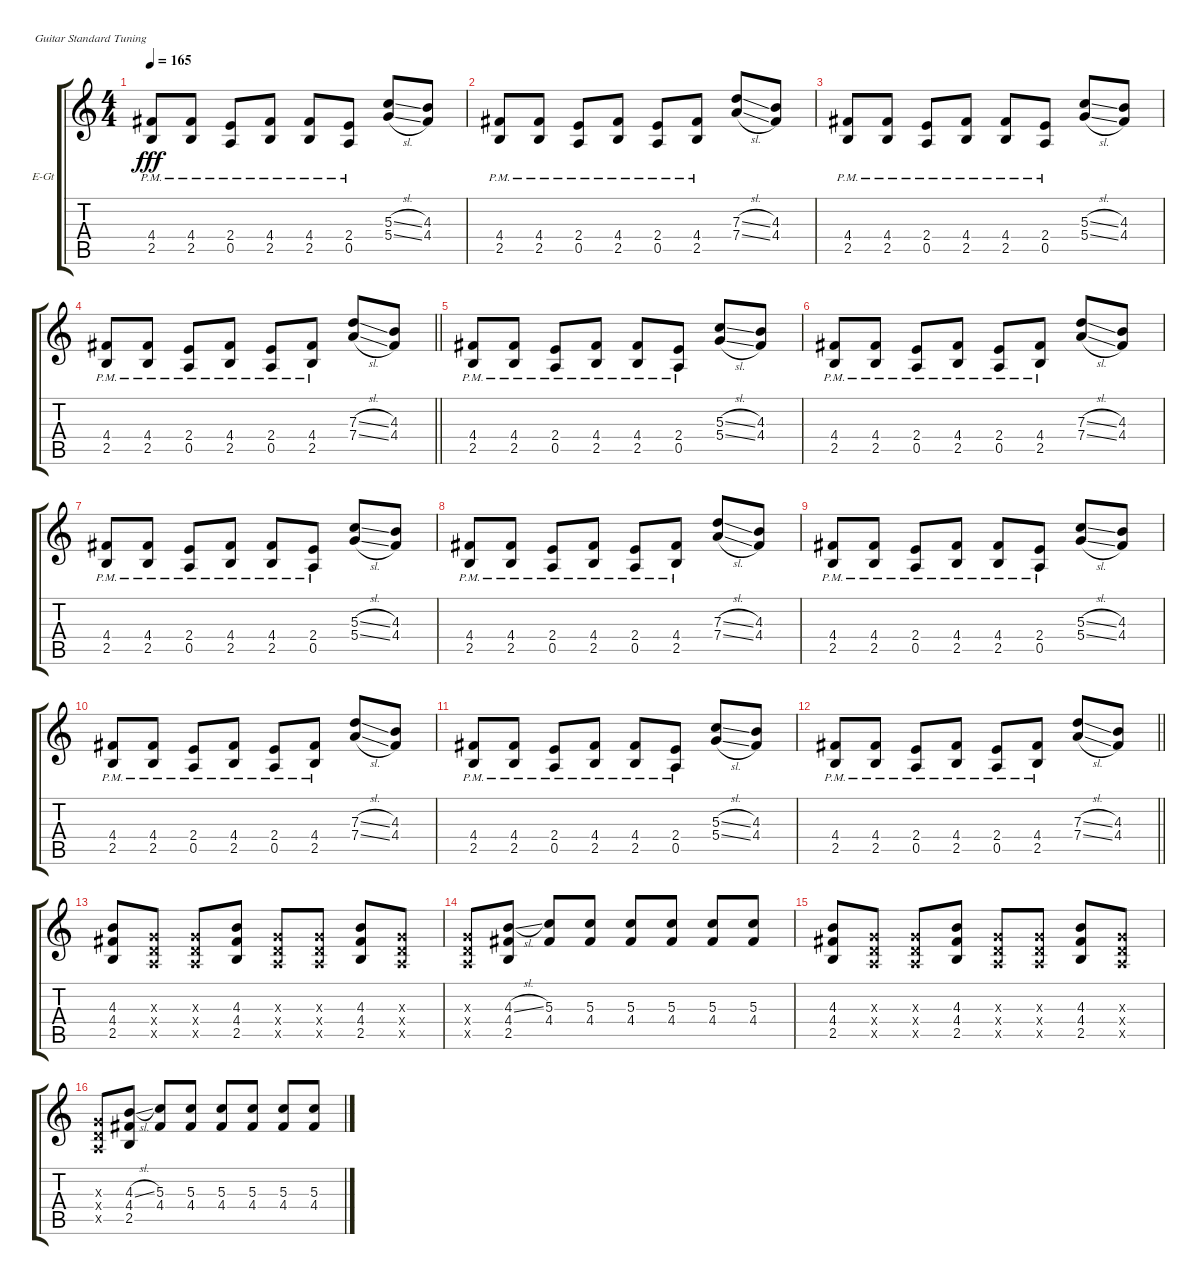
\bracketExtendMode groupsimilarinstruments
\firstSystemTrackNameOrientation horizontal
\otherSystemsTrackNameOrientation horizontal
\track ("Rythm 1" "E-Gt") {instrument distortionguitar}
\staff {score tabs}
\tuning (E4 B3 G3 D3 A2 E2)
\ts (4 4)
\tempo 165
\clef g2
\ks c
(4.4{pm} 2.5{pm}).8{dy fff} (4.4{pm} 2.5{pm}).8 (2.4{pm} 0.5{pm}).8 (4.4{pm} 2.5{pm}).8 (4.4{pm} 2.5{pm}).8 (2.4{pm} 0.5{pm}).8 (5.3{sl} 5.4{sl}).8 (4.3 4.4).8 |
(4.4{pm} 2.5{pm}).8 (4.4{pm} 2.5{pm}).8 (2.4{pm} 0.5{pm}).8 (4.4{pm} 2.5{pm}).8 (2.4{pm} 0.5{pm}).8 (4.4{pm} 2.5{pm}).8 (7.3{sl} 7.4{sl}).8 (4.3 4.4).8 |
(4.4{pm} 2.5{pm}).8 (4.4{pm} 2.5{pm}).8 (2.4{pm} 0.5{pm}).8 (4.4{pm} 2.5{pm}).8 (4.4{pm} 2.5{pm}).8 (2.4{pm} 0.5{pm}).8 (5.3{sl} 5.4{sl}).8 (4.3 4.4).8 |
\barLineRight lightlight
(4.4{pm} 2.5{pm}).8 (4.4{pm} 2.5{pm}).8 (2.4{pm} 0.5{pm}).8 (4.4{pm} 2.5{pm}).8 (2.4{pm} 0.5{pm}).8 (4.4{pm} 2.5{pm}).8 (7.3{sl} 7.4{sl}).8 (4.3 4.4).8 |
(4.4{pm} 2.5{pm}).8 (4.4{pm} 2.5{pm}).8 (2.4{pm} 0.5{pm}).8 (4.4{pm} 2.5{pm}).8 (4.4{pm} 2.5{pm}).8 (2.4{pm} 0.5{pm}).8 (5.3{sl} 5.4{sl}).8 (4.3 4.4).8 |
(4.4{pm} 2.5{pm}).8 (4.4{pm} 2.5{pm}).8 (2.4{pm} 0.5{pm}).8 (4.4{pm} 2.5{pm}).8 (2.4{pm} 0.5{pm}).8 (4.4{pm} 2.5{pm}).8 (7.3{sl} 7.4{sl}).8 (4.3 4.4).8 |
(4.4{pm} 2.5{pm}).8 (4.4{pm} 2.5{pm}).8 (2.4{pm} 0.5{pm}).8 (4.4{pm} 2.5{pm}).8 (4.4{pm} 2.5{pm}).8 (2.4{pm} 0.5{pm}).8 (5.3{sl} 5.4{sl}).8 (4.3 4.4).8 |
(4.4{pm} 2.5{pm}).8 (4.4{pm} 2.5{pm}).8 (2.4{pm} 0.5{pm}).8 (4.4{pm} 2.5{pm}).8 (2.4{pm} 0.5{pm}).8 (4.4{pm} 2.5{pm}).8 (7.3{sl} 7.4{sl}).8 (4.3 4.4).8 |
(4.4{pm} 2.5{pm}).8 (4.4{pm} 2.5{pm}).8 (2.4{pm} 0.5{pm}).8 (4.4{pm} 2.5{pm}).8 (4.4{pm} 2.5{pm}).8 (2.4{pm} 0.5{pm}).8 (5.3{sl} 5.4{sl}).8 (4.3 4.4).8 |
(4.4{pm} 2.5{pm}).8 (4.4{pm} 2.5{pm}).8 (2.4{pm} 0.5{pm}).8 (4.4{pm} 2.5{pm}).8 (2.4{pm} 0.5{pm}).8 (4.4{pm} 2.5{pm}).8 (7.3{sl} 7.4{sl}).8 (4.3 4.4).8 |
(4.4{pm} 2.5{pm}).8 (4.4{pm} 2.5{pm}).8 (2.4{pm} 0.5{pm}).8 (4.4{pm} 2.5{pm}).8 (4.4{pm} 2.5{pm}).8 (2.4{pm} 0.5{pm}).8 (5.3{sl} 5.4{sl}).8 (4.3 4.4).8 |
\barLineRight lightlight
(4.4{pm} 2.5{pm}).8 (4.4{pm} 2.5{pm}).8 (2.4{pm} 0.5{pm}).8 (4.4{pm} 2.5{pm}).8 (2.4{pm} 0.5{pm}).8 (4.4{pm} 2.5{pm}).8 (7.3{sl} 7.4{sl}).8 (4.3 4.4).8 |
(4.3 4.4 2.5).8 (0.3{x} 0.4{x} 0.5{x}).8 (0.3{x} 0.4{x} 0.5{x}).8 (4.3 4.4 2.5).8 (0.3{x} 0.4{x} 0.5{x}).8 (0.3{x} 0.4{x} 0.5{x}).8 (4.3 4.4 2.5).8 (0.3{x} 0.4{x} 0.5{x}).8 |
(0.3{x} 0.4{x} 0.5{x}).8 (4.3{sl} 4.4 2.5).8 (5.3 4.4).8 (5.3 4.4).8 (5.3 4.4).8 (5.3 4.4).8 (5.3 4.4).8 (5.3 4.4).8 |
(4.3 4.4 2.5).8 (0.3{x} 0.4{x} 0.5{x}).8 (0.3{x} 0.4{x} 0.5{x}).8 (4.3 4.4 2.5).8 (0.3{x} 0.4{x} 0.5{x}).8 (0.3{x} 0.4{x} 0.5{x}).8 (4.3 4.4 2.5).8 (0.3{x} 0.4{x} 0.5{x}).8 |
(0.3{x} 0.4{x} 0.5{x}).8 (4.3{sl} 4.4 2.5).8 (5.3 4.4).8 (5.3 4.4).8 (5.3 4.4).8 (5.3 4.4).8 (5.3 4.4).8 (5.3 4.4).8
